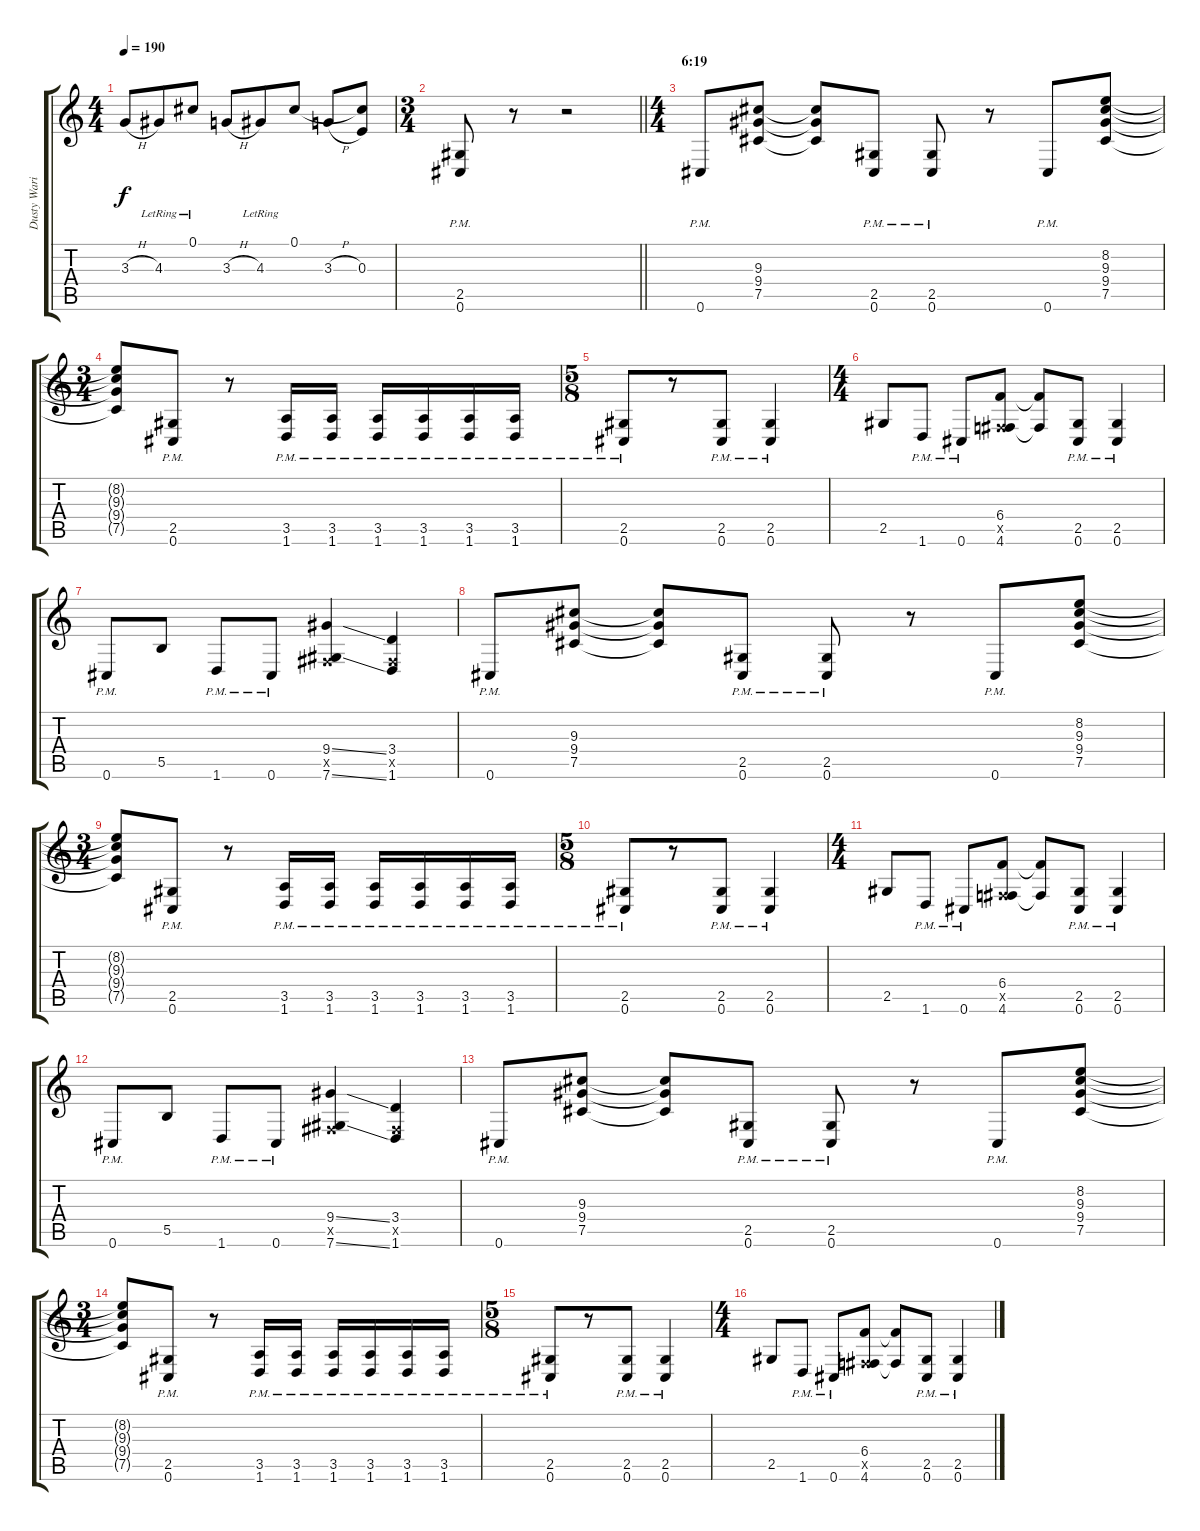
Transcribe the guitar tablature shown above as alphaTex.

\track ("Dusty Waring" "Dusty Wari") {instrument distortionguitar}
\staff {score tabs}
\tuning (Db4 Ab3 E3 B2 Gb2 Db2) {hide}
\ts (4 4)
\tempo 190
\clef g2
\ks c
3.3{h}.8{dy f} 4.3{lr}.8{beam merge} 0.1{lr}.8{beam split} 3.3{h}.8{beam merge} 4.3{lr}.8 0.1.8{beam split} 3.3{h}.8 (0.1{t} 0.3).8 |
\ts (3 4)
\barLineRight lightlight
(2.5{pm} 0.6{pm}).8 r.8 r.2 |
\ts (4 4)
\section ("" "6:19")
0.6{pm}.8 (9.3 9.4 7.5).8{beam split} (9.3{t} 9.4{t} 7.5{t}).8{beam merge} (2.5{pm} 0.6{pm}).8{beam split} (2.5{pm} 0.6{pm}).8 r.8 0.6{pm}.8 (8.2 9.3 9.4 7.5).8 |
\ts (3 4)
(8.2{t} 9.3{t} 9.4{t} 7.5{t}).8 (2.5{pm} 0.6{pm}).8 r.8 (3.5{pm} 1.6{pm}).16 (3.5{pm} 1.6{pm}).16 (3.5{pm} 1.6{pm}).16 (3.5{pm} 1.6{pm}).16 (3.5{pm} 1.6{pm}).16 (3.5{pm} 1.6{pm}).16 |
\ts (5 8)
(2.5{pm} 0.6{pm}).8 r.8 (2.5{pm} 0.6{pm}).8 (2.5{pm} 0.6{pm}).4 |
\ts (4 4)
2.5.8 1.6{pm}.8 0.6{pm}.8 (6.4 0.5{x} 4.6).8 (6.4{t} 4.6{t}).8 (2.5{pm} 0.6{pm}).8 (2.5{pm} 0.6{pm}).4 |
0.6{pm}.8 5.5.8 1.6{pm}.8 0.6{pm}.8 (9.4{ss} 0.5{x} 7.6{ss}).4 (3.4 0.5{x} 1.6).4 |
0.6{pm}.8 (9.3 9.4 7.5).8{beam split} (9.3{t} 9.4{t} 7.5{t}).8{beam merge} (2.5{pm} 0.6{pm}).8{beam split} (2.5{pm} 0.6{pm}).8 r.8 0.6{pm}.8 (8.2 9.3 9.4 7.5).8 |
\ts (3 4)
(8.2{t} 9.3{t} 9.4{t} 7.5{t}).8 (2.5{pm} 0.6{pm}).8 r.8 (3.5{pm} 1.6{pm}).16 (3.5{pm} 1.6{pm}).16 (3.5{pm} 1.6{pm}).16 (3.5{pm} 1.6{pm}).16 (3.5{pm} 1.6{pm}).16 (3.5{pm} 1.6{pm}).16 |
\ts (5 8)
(2.5{pm} 0.6{pm}).8 r.8 (2.5{pm} 0.6{pm}).8 (2.5{pm} 0.6{pm}).4 |
\ts (4 4)
2.5.8 1.6{pm}.8 0.6{pm}.8 (6.4 0.5{x} 4.6).8 (6.4{t} 4.6{t}).8 (2.5{pm} 0.6{pm}).8 (2.5{pm} 0.6{pm}).4 |
0.6{pm}.8 5.5.8 1.6{pm}.8 0.6{pm}.8 (9.4{ss} 0.5{x} 7.6{ss}).4 (3.4 0.5{x} 1.6).4 |
0.6{pm}.8 (9.3 9.4 7.5).8{beam split} (9.3{t} 9.4{t} 7.5{t}).8{beam merge} (2.5{pm} 0.6{pm}).8{beam split} (2.5{pm} 0.6{pm}).8 r.8 0.6{pm}.8 (8.2 9.3 9.4 7.5).8 |
\ts (3 4)
(8.2{t} 9.3{t} 9.4{t} 7.5{t}).8 (2.5{pm} 0.6{pm}).8 r.8 (3.5{pm} 1.6{pm}).16 (3.5{pm} 1.6{pm}).16 (3.5{pm} 1.6{pm}).16 (3.5{pm} 1.6{pm}).16 (3.5{pm} 1.6{pm}).16 (3.5{pm} 1.6{pm}).16 |
\ts (5 8)
(2.5{pm} 0.6{pm}).8 r.8 (2.5{pm} 0.6{pm}).8 (2.5{pm} 0.6{pm}).4 |
\ts (4 4)
2.5.8 1.6{pm}.8 0.6{pm}.8 (6.4 0.5{x} 4.6).8 (6.4{t} 4.6{t}).8 (2.5{pm} 0.6{pm}).8 (2.5{pm} 0.6{pm}).4
